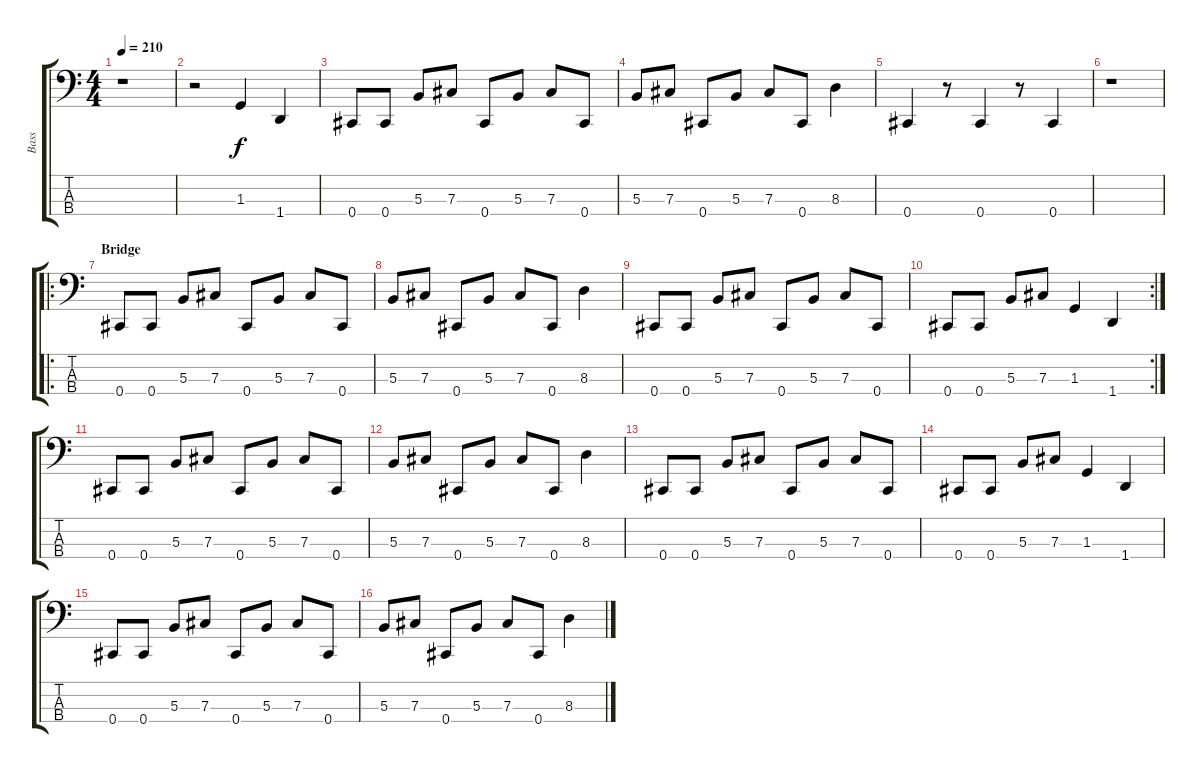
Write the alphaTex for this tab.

\track ("Bass" "Bass") {instrument electricbassfinger}
\staff {score tabs}
\tuning (E2 B1 Gb1 Db1) {hide}
\ts (4 4)
\tempo 210
\clef f4
\ks c
r.1{dy f} |
r.2 1.3.4 1.4.4 |
0.4.8 0.4.8 5.3.8 7.3.8 0.4.8 5.3.8 7.3.8 0.4.8 |
5.3.8 7.3.8 0.4.8 5.3.8 7.3.8 0.4.8 8.3.4 |
0.4.4 r.8 0.4.4 r.8 0.4.4 |
r.1 |
\ro
\section ("" "Bridge")
0.4.8 0.4.8 5.3.8 7.3.8 0.4.8 5.3.8 7.3.8 0.4.8 |
5.3.8 7.3.8 0.4.8 5.3.8 7.3.8 0.4.8 8.3.4 |
0.4.8 0.4.8 5.3.8 7.3.8 0.4.8 5.3.8 7.3.8 0.4.8 |
\rc 2
0.4.8 0.4.8 5.3.8 7.3.8 1.3.4 1.4.4 |
0.4.8 0.4.8 5.3.8 7.3.8 0.4.8 5.3.8 7.3.8 0.4.8 |
5.3.8 7.3.8 0.4.8 5.3.8 7.3.8 0.4.8 8.3.4 |
0.4.8 0.4.8 5.3.8 7.3.8 0.4.8 5.3.8 7.3.8 0.4.8 |
0.4.8 0.4.8 5.3.8 7.3.8 1.3.4 1.4.4 |
0.4.8 0.4.8 5.3.8 7.3.8 0.4.8 5.3.8 7.3.8 0.4.8 |
5.3.8 7.3.8 0.4.8 5.3.8 7.3.8 0.4.8 8.3.4
